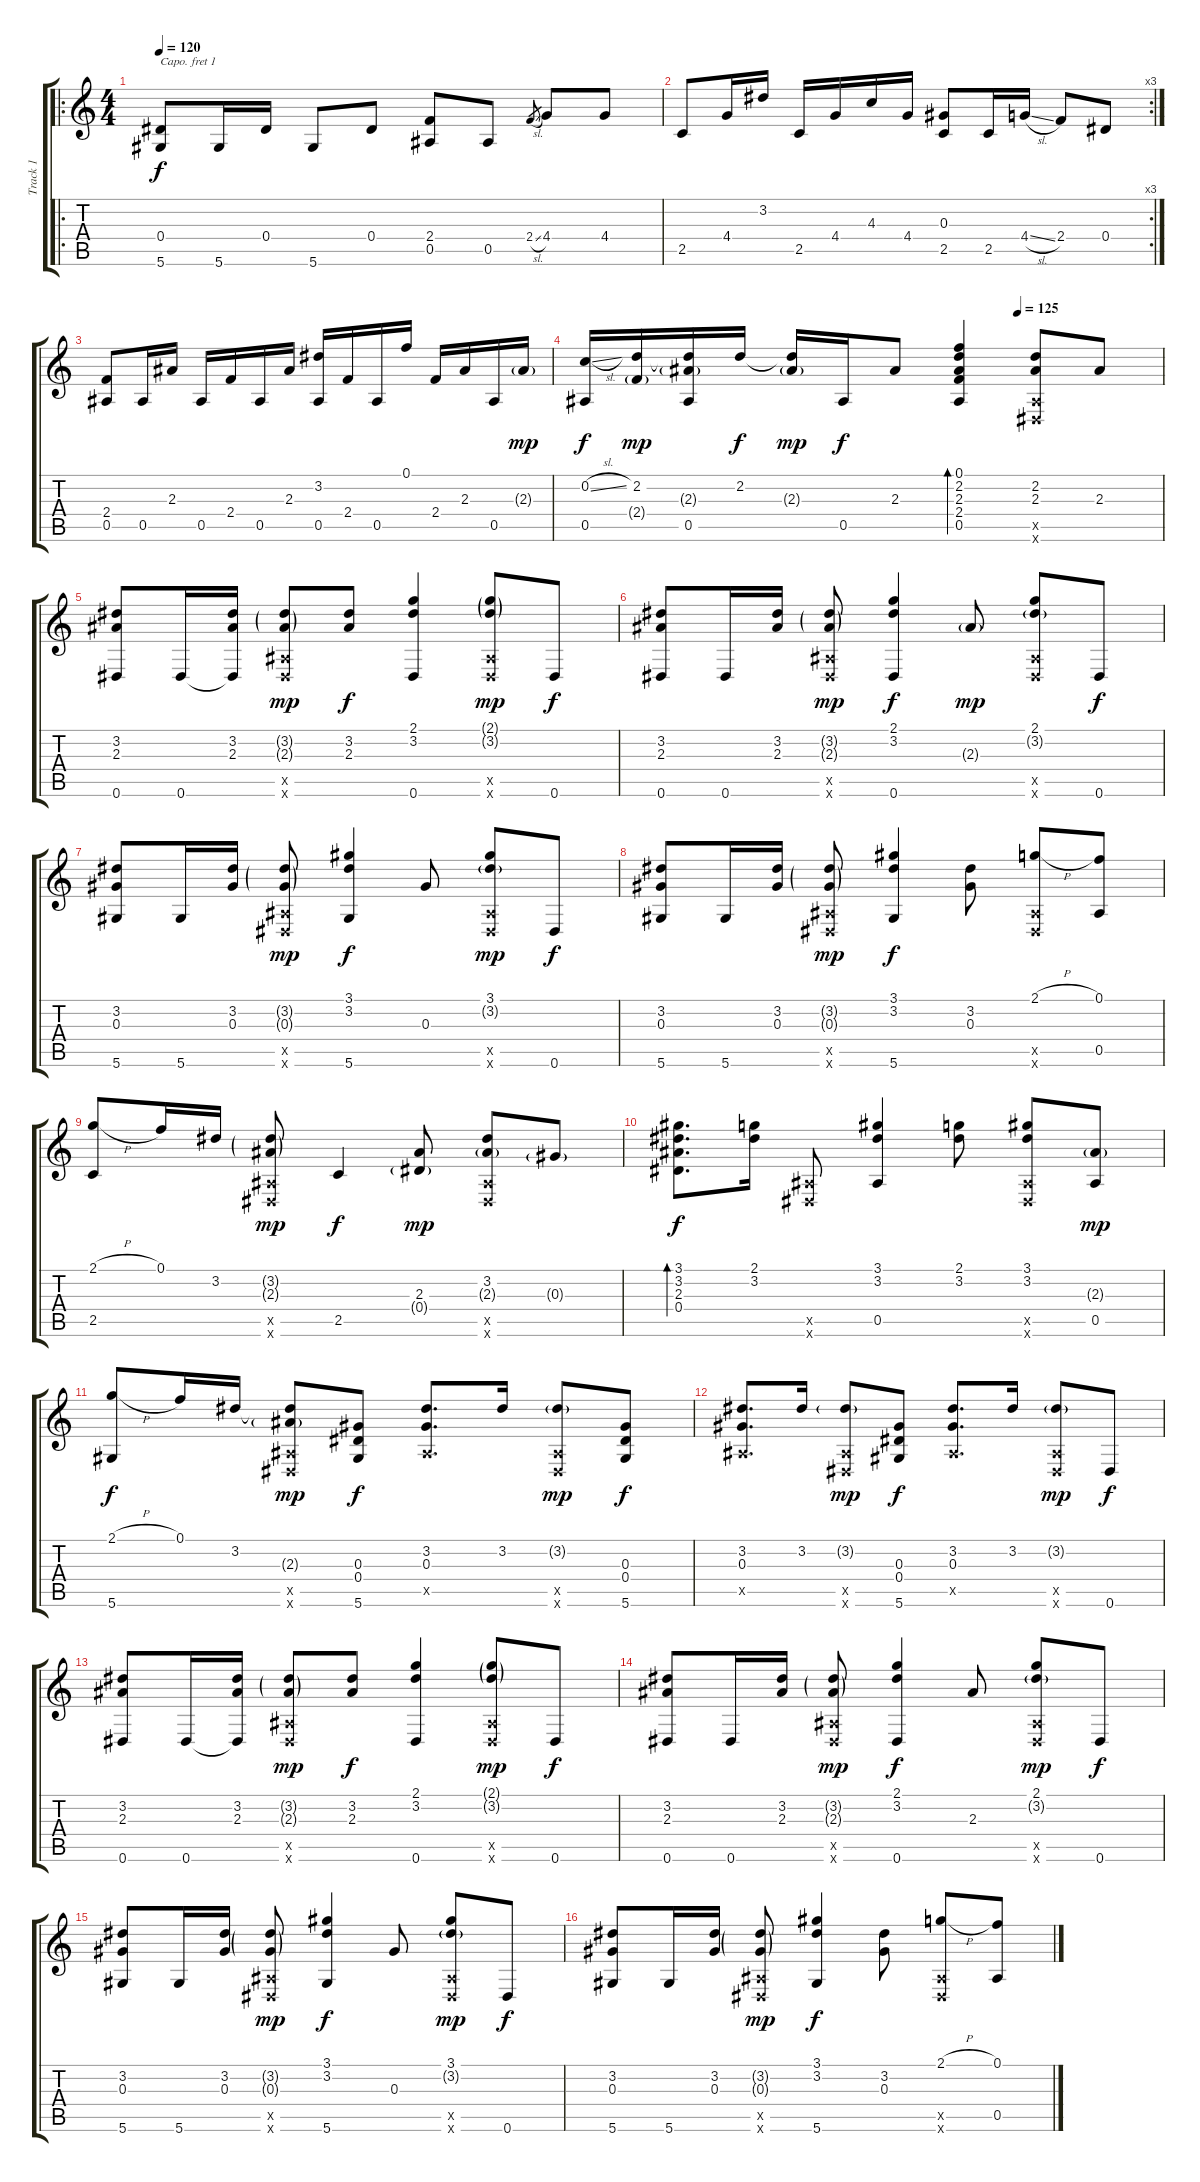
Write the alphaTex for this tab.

\track ("Track 1" "Track 1") {instrument acousticguitarsteel}
\staff {score tabs}
\capo 1
\tuning (E4 B3 G3 D3 A2 D2) {hide}
\ro
\ts (4 4)
\tempo 120
\clef g2
\ks c
(0.4 5.6).8{dy f} 5.6.16 0.4.16 5.6.8 0.4.8 (2.4 0.5).8 0.5.8 2.4{sl}.8{gr} 4.4.8 4.4.8 |
\rc 3
2.5.8 4.4.16 3.2.16 2.5.16 4.4.16 4.3.16 4.4.16 (0.3 2.5).8 2.5.16 4.4{sl}.16 2.4.8 0.4.8 |
(2.4 0.5).8 0.5.16 2.3.16 0.5.16 2.4.16 0.5.16 2.3.16 (3.2 0.5).16 2.4.16 0.5.16 0.1.16 2.4.16 2.3.16 0.5.16 2.3{g}.16{dy mp} |
\tempo (125 0.75)
(0.2{sl} 0.5).16{dy f} (2.2 2.4{g}).16{dy mp} (2.2{t} 2.3{g} 0.5).16 2.2.16{dy f} (2.2{t} 2.3{g}).16{dy mp} 0.5.16{dy f} 2.3.8 (0.1 2.2 2.3 2.4 0.5).4{bd 120} (2.2 2.3 0.5{x} 0.6{x}).8{volume 16} 2.3.8 |
(3.2 2.3 0.6).8 0.6.16 (3.2 2.3 0.6{t}).16 (3.2{g} 2.3{g} 0.5{x} 0.6{x}).8{dy mp} (3.2 2.3).8{dy f} (2.1 3.2 0.6).4 (2.1{g} 3.2{g} 0.5{x} 0.6{x}).8{dy mp} 0.6.8{dy f} |
(3.2 2.3 0.6).8 0.6.16 (3.2 2.3).16 (3.2{g} 2.3{g} 0.5{x} 0.6{x}).8{dy mp} (2.1 3.2 0.6).4{dy f} 2.3{g}.8{dy mp} (2.1 3.2{g} 0.5{x} 0.6{x}).8 0.6.8{dy f} |
(3.2 0.3 5.6).8 5.6.16 (3.2 0.3).16 (3.2{g} 0.3{g} 0.5{x} 0.6{x}).8{dy mp} (3.1 3.2 5.6).4{dy f} 0.3.8 (3.1 3.2{g} 0.5{x} 0.6{x}).8{dy mp} 0.6.8{dy f} |
(3.2 0.3 5.6).8 5.6.16 (3.2 0.3).16 (3.2{g} 0.3{g} 0.5{x} 0.6{x}).8{dy mp} (3.1 3.2 5.6).4{dy f} (3.2 0.3).8 (2.1{h} 0.5{x} 0.6{x}).8 (0.1 0.5).8 |
(2.1{h} 2.5).8 0.1.16 3.2.16 (3.2{g} 2.3{g} 0.5{x} 0.6{x}).8{dy mp} 2.5.4{dy f} (2.3 0.4{g}).8{dy mp} (3.2 2.3{g} 0.5{x} 0.6{x}).8 0.3{g}.8 |
(3.1 3.2 2.3 0.4).8{d bd 60 dy f} (2.1 3.2).16 (0.5{x} 0.6{x}).8 (3.1 3.2 0.5).4 (2.1 3.2).8 (3.1 3.2 0.5{x} 0.6{x}).8 (2.3{g} 0.5).8{dy mp} |
(2.1{h} 5.6).8{dy f} 0.1.16 3.2.16 (3.2{t} 2.3{g} 0.5{x} 0.6{x}).8{dy mp} (0.3 0.4 5.6).8{dy f} (3.2 0.3 0.5{x}).8{d} 3.2.16 (3.2{g} 0.5{x} 0.6{x}).8{dy mp} (0.3 0.4 5.6).8{dy f} |
(3.2 0.3 0.5{x}).8{d} 3.2.16 (3.2{g} 0.5{x} 0.6{x}).8{dy mp} (0.3 0.4 5.6).8{dy f} (3.2 0.3 0.5{x}).8{d} 3.2.16 (3.2{g} 0.5{x} 0.6{x}).8{dy mp} 0.6.8{dy f} |
(3.2 2.3 0.6).8 0.6.16 (3.2 2.3 0.6{t}).16 (3.2{g} 2.3{g} 0.5{x} 0.6{x}).8{dy mp} (3.2 2.3).8{dy f} (2.1 3.2 0.6).4 (2.1{g} 3.2{g} 0.5{x} 0.6{x}).8{dy mp} 0.6.8{dy f} |
(3.2 2.3 0.6).8 0.6.16 (3.2 2.3).16 (3.2{g} 2.3{g} 0.5{x} 0.6{x}).8{dy mp} (2.1 3.2 0.6).4{dy f} 2.3.8 (2.1 3.2{g} 0.5{x} 0.6{x}).8{dy mp} 0.6.8{dy f} |
(3.2 0.3 5.6).8 5.6.16 (3.2 0.3).16 (3.2{g} 0.3{g} 0.5{x} 0.6{x}).8{dy mp} (3.1 3.2 5.6).4{dy f} 0.3.8 (3.1 3.2{g} 0.5{x} 0.6{x}).8{dy mp} 0.6.8{dy f} |
(3.2 0.3 5.6).8 5.6.16 (3.2 0.3).16 (3.2{g} 0.3{g} 0.5{x} 0.6{x}).8{dy mp} (3.1 3.2 5.6).4{dy f} (3.2 0.3).8 (2.1{h} 0.5{x} 0.6{x}).8 (0.1 0.5).8
